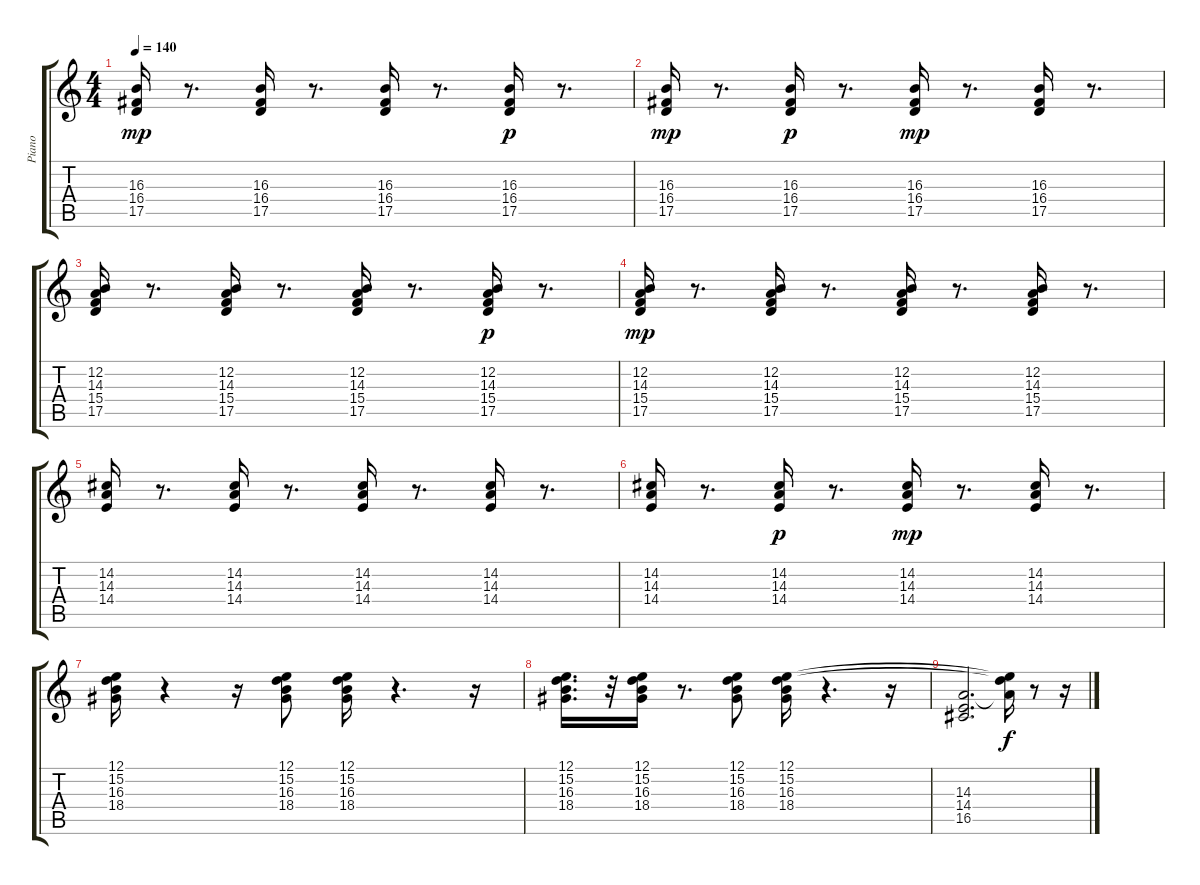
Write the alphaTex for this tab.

\track ("Piano" "Piano") {instrument acousticgrandpiano}
\staff {score tabs}
\tuning (E4 B3 G3 D3 A2 E2) {hide}
\ts (4 4)
\tempo 140
\clef g2
\ks c
(16.3 16.4 17.5).16{dy mp} r.8{d} (16.3 16.4 17.5).16 r.8{d} (16.3 16.4 17.5).16 r.8{d} (16.3 16.4 17.5).16{dy p} r.8{d} |
(16.3 16.4 17.5).16{dy mp} r.8{d} (16.3 16.4 17.5).16{dy p} r.8{d} (16.3 16.4 17.5).16{dy mp} r.8{d} (16.3 16.4 17.5).16 r.8{d} |
(12.2 14.3 15.4 17.5).16 r.8{d} (12.2 14.3 15.4 17.5).16 r.8{d} (12.2 14.3 15.4 17.5).16 r.8{d} (12.2 14.3 15.4 17.5).16{dy p} r.8{d} |
(12.2 14.3 15.4 17.5).16{dy mp} r.8{d} (12.2 14.3 15.4 17.5).16 r.8{d} (12.2 14.3 15.4 17.5).16 r.8{d} (12.2 14.3 15.4 17.5).16 r.8{d} |
(14.2 14.3 14.4).16 r.8{d} (14.2 14.3 14.4).16 r.8{d} (14.2 14.3 14.4).16 r.8{d} (14.2 14.3 14.4).16 r.8{d} |
(14.2 14.3 14.4).16 r.8{d} (14.2 14.3 14.4).16{dy p} r.8{d} (14.2 14.3 14.4).16{dy mp} r.8{d} (14.2 14.3 14.4).16 r.8{d} |
(12.1 15.2 16.3 18.4).16 r.4 r.16 (12.1 15.2 16.3 18.4).8 (12.1 15.2 16.3 18.4).16 r.4{d} r.16 |
(12.1 15.2 16.3 18.4).16{d} r.32 (12.1 15.2 16.3 18.4).16 r.8{d} (12.1 15.2 16.3 18.4).8 (12.1 15.2 16.3 18.4).16 r.4{d} r.16 |
(14.3 14.4 16.5).2{d} (12.1{t} 15.2{t} 14.3{t}).16{dy f} r.8 r.16
